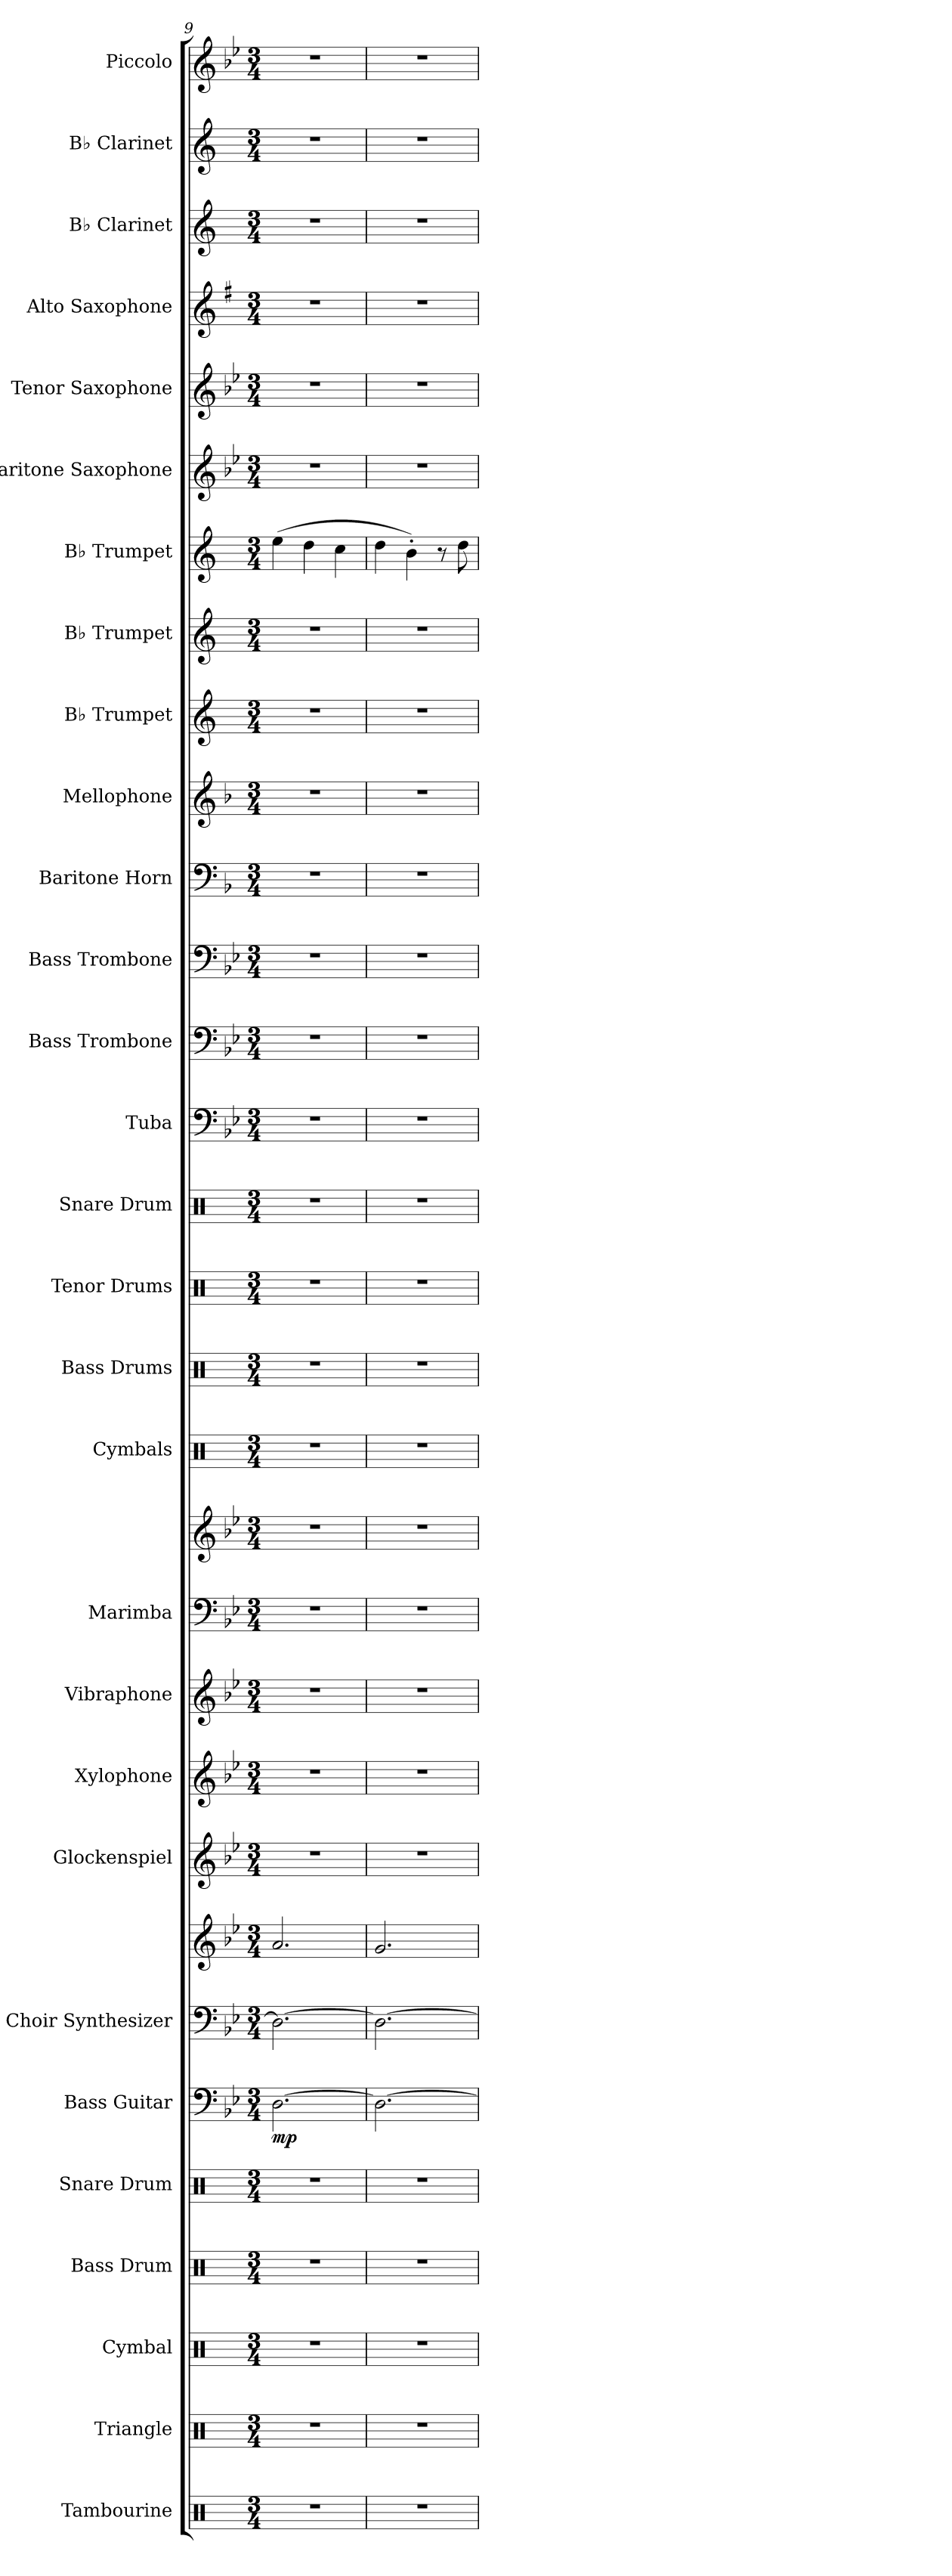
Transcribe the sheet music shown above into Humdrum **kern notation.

**kern	**kern	**kern	**kern	**kern	**kern	**dynam	**kern	**kern	**kern	**kern	**kern	**kern	**kern	**kern	**kern	**kern	**kern	**kern	**kern	**kern	**kern	**kern	**kern	**kern	**kern	**kern	**kern	**kern	**kern	**kern	**kern
*part29	*part28	*part27	*part26	*part25	*part24	*part24	*part23	*part23	*part22	*part21	*part20	*part19	*part19	*part18	*part17	*part16	*part15	*part14	*part13	*part12	*part11	*part10	*part9	*part8	*part7	*part6	*part5	*part4	*part3	*part2	*part1
*staff31	*staff30	*staff29	*staff28	*staff27	*staff26	*staff26	*staff25	*staff24	*staff23	*staff22	*staff21	*staff20	*staff19	*staff18	*staff17	*staff16	*staff15	*staff14	*staff13	*staff12	*staff11	*staff10	*staff9	*staff8	*staff7	*staff6	*staff5	*staff4	*staff3	*staff2	*staff1
*I"Tambourine	*I"Triangle	*I"Cymbal	*I"Bass Drum	*I"Snare Drum	*I"Bass Guitar	*	*I"Choir Synthesizer	*	*I"Glockenspiel	*I"Xylophone	*I"Vibraphone	*I"Marimba	*	*I"Cymbals	*I"Bass Drums	*I"Tenor Drums	*I"Snare Drum	*I"Tuba	*I"Bass Trombone	*I"Bass Trombone	*I"Baritone Horn	*I"Mellophone	*I"B♭ Trumpet	*I"B♭ Trumpet	*I"B♭ Trumpet	*I"Baritone Saxophone	*I"Tenor Saxophone	*I"Alto Saxophone	*I"B♭ Clarinet	*I"B♭ Clarinet	*I"Piccolo
*I'Tamb.	*I'Trgl.	*I'Cym.	*I'B. Dr.	*I'Sn. Dr.	*I'B. Guit.	*	*I'Synth.	*	*I'Glk.	*I'Xyl.	*I'Vib.	*I'Mrm.	*	*I'Cym.	*I'B.D.	*I'T.D.	*I'S.D.	*I'Tba.	*I'B. Tbn.	*I'B. Tbn.	*I'Bar. Hn.	*I'Mph.	*I'B♭ Tpt.	*I'B♭ Tpt.	*I'B♭ Tpt.	*I'Bar. Sax.	*I'T. Sax.	*I'A. Sax.	*I'B♭ Cl.	*I'B♭ Cl.	*I'Picc.
*clefX	*clefX	*clefX	*clefX	*clefX	*clefF4	*	*clefF4	*clefG2	*clefG2	*clefG2	*clefG2	*clefF4	*clefG2	*clefX	*clefX	*clefX	*clefX	*clefF4	*clefF4	*clefF4	*clefF4	*clefG2	*clefG2	*clefG2	*clefG2	*clefG2	*clefG2	*clefG2	*clefG2	*clefG2	*clefG2
*	*	*	*	*	*ITrd7c12	*	*	*	*ITrd-14c-24	*ITrd-7c-12	*	*	*	*	*	*	*	*	*	*	*ITrd4c7	*ITrd4c7	*ITrd1c2	*ITrd1c2	*ITrd1c2	*ITrd12c21	*ITrd8c14	*ITrd5c9	*ITrd1c2	*ITrd1c2	*ITrd-7c-12
*k[]	*k[]	*k[]	*k[]	*k[]	*k[b-e-]	*	*k[b-e-]	*k[b-e-]	*k[b-e-]	*k[b-e-]	*k[b-e-]	*k[b-e-]	*k[b-e-]	*k[]	*k[]	*k[]	*k[]	*k[b-e-]	*k[b-e-]	*k[b-e-]	*k[b-e-]	*k[b-e-]	*k[b-e-]	*k[b-e-]	*k[b-e-]	*k[b-e-]	*k[b-e-]	*k[b-e-]	*k[b-e-]	*k[b-e-]	*k[b-e-]
*M3/4	*M3/4	*M3/4	*M3/4	*M3/4	*M3/4	*	*M3/4	*M3/4	*M3/4	*M3/4	*M3/4	*M3/4	*M3/4	*M3/4	*M3/4	*M3/4	*M3/4	*M3/4	*M3/4	*M3/4	*M3/4	*M3/4	*M3/4	*M3/4	*M3/4	*M3/4	*M3/4	*M3/4	*M3/4	*M3/4	*M3/4
=9	=9	=9	=9	=9	=9	=9	=9	=9	=9	=9	=9	=9	=9	=9	=9	=9	=9	=9	=9	=9	=9	=9	=9	=9	=9	=9	=9	=9	=9	=9	=9
!	!	!	!	!	!	!LO:DY:b	!	!	!	!	!	!	!	!	!	!	!	!	!	!	!	!	!	!	!	!	!	!	!	!	!
2.r	2.r	2.r	2.r	2.r	[2.DD\	mp	2.D\_	2.a/	2.r	2.r	2.r	2.r	2.r	2.r	2.r	2.r	2.r	2.r	2.r	2.r	2.r	2.r	2.r	2.r	(4dd\	2.r	2.r	2.r	2.r	2.r	2.r
.	.	.	.	.	.	.	.	.	.	.	.	.	.	.	.	.	.	.	.	.	.	.	.	.	4cc\	.	.	.	.	.	.
.	.	.	.	.	.	.	.	.	.	.	.	.	.	.	.	.	.	.	.	.	.	.	.	.	4b-\	.	.	.	.	.	.
!!LO:PB:g=z
=10	=10	=10	=10	=10	=10	=10	=10	=10	=10	=10	=10	=10	=10	=10	=10	=10	=10	=10	=10	=10	=10	=10	=10	=10	=10	=10	=10	=10	=10	=10	=10
2.r	2.r	2.r	2.r	2.r	2.DD\_	.	2.D\_	2.g/	2.r	2.r	2.r	2.r	2.r	2.r	2.r	2.r	2.r	2.r	2.r	2.r	2.r	2.r	2.r	2.r	4cc\	2.r	2.r	2.r	2.r	2.r	2.r
.	.	.	.	.	.	.	.	.	.	.	.	.	.	.	.	.	.	.	.	.	.	.	.	.	4a'\)	.	.	.	.	.	.
.	.	.	.	.	.	.	.	.	.	.	.	.	.	.	.	.	.	.	.	.	.	.	.	.	8r	.	.	.	.	.	.
.	.	.	.	.	.	.	.	.	.	.	.	.	.	.	.	.	.	.	.	.	.	.	.	.	8cc\	.	.	.	.	.	.
=	=	=	=	=	=	=	=	=	=	=	=	=	=	=	=	=	=	=	=	=	=	=	=	=	=	=	=	=	=	=	=
*-	*-	*-	*-	*-	*-	*-	*-	*-	*-	*-	*-	*-	*-	*-	*-	*-	*-	*-	*-	*-	*-	*-	*-	*-	*-	*-	*-	*-	*-	*-	*-
